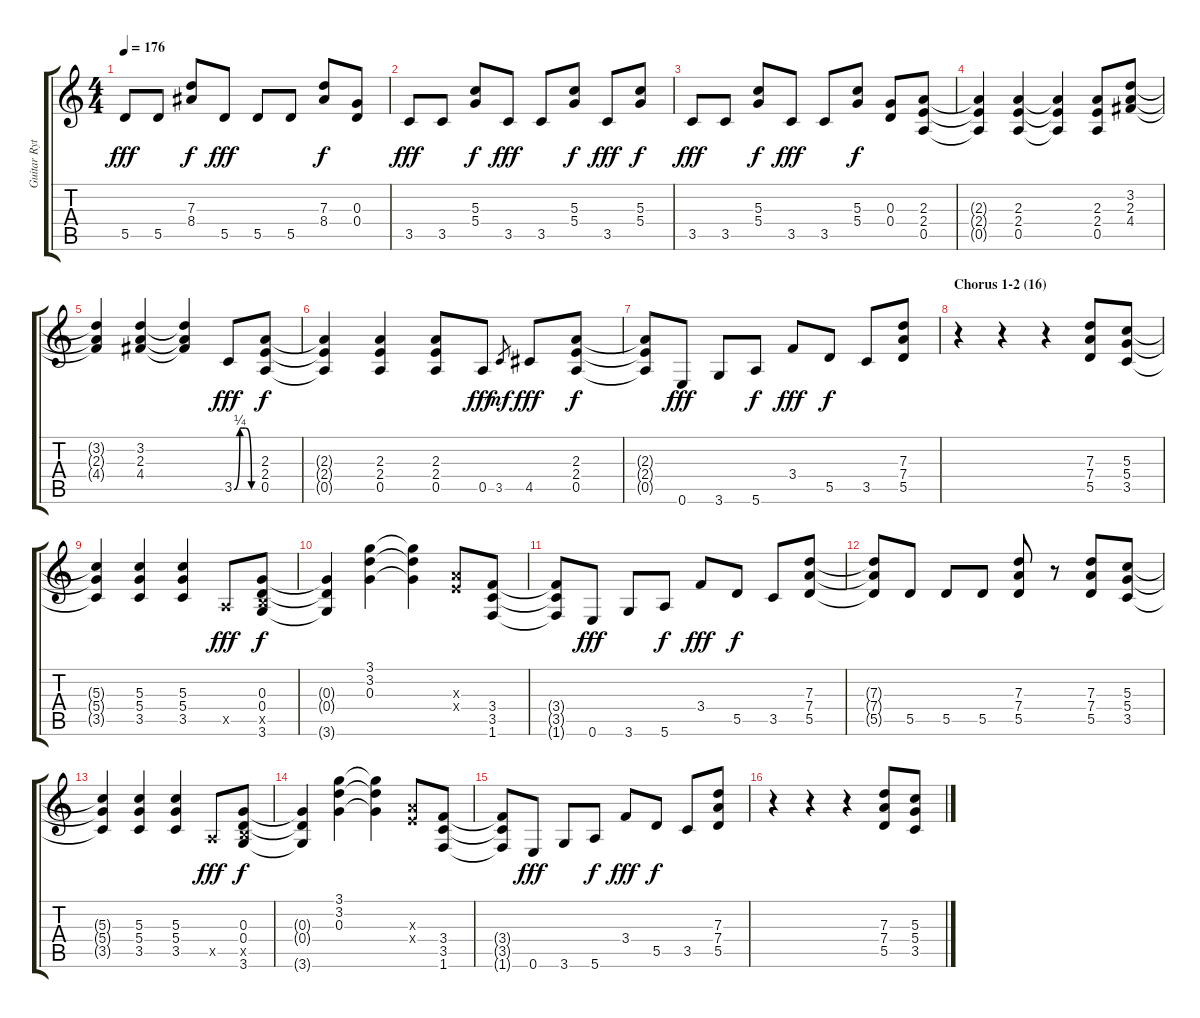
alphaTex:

\track ("Guitar Rythm 2" "Guitar Ryt") {instrument distortionguitar}
\staff {score tabs}
\tuning (E4 B3 G3 D3 A2 E2) {hide}
\ts (4 4)
\tempo 176
\clef g2
\ks c
5.5.8{dy fff} 5.5.8 (7.3 8.4).8{dy f} 5.5.8{dy fff} 5.5.8 5.5.8 (7.3 8.4).8{dy f} (0.3 0.4).8 |
3.5.8{dy fff} 3.5.8 (5.3 5.4).8{dy f} 3.5.8{dy fff} 3.5.8 (5.3 5.4).8{dy f} 3.5.8{dy fff} (5.3 5.4).8{dy f} |
3.5.8{dy fff} 3.5.8 (5.3 5.4).8{dy f} 3.5.8{dy fff} 3.5.8 (5.3 5.4).8{dy f} (0.3 0.4).8 (2.3 2.4 0.5).8 |
(2.3{t} 2.4{t} 0.5{t}).4 (2.3 2.4 0.5).4 (2.3{t} 2.4{t} 0.5{t}).4 (2.3 2.4 0.5).8 (3.2 2.3 4.4).8 |
(3.2{t} 2.3{t} 4.4{t}).4 (3.2 2.3 4.4).4 (3.2{t} 2.3{t} 4.4{t}).4 3.5{be (custom 0 0 15 1 30 1 45 0 60 0)}.8{dy fff} (2.3 2.4 0.5).8{dy f} |
(2.3{t} 2.4{t} 0.5{t}).4 (2.3 2.4 0.5).4 (2.3 2.4 0.5).8 0.5.8{dy fff} 3.5.8{gr dy mf} 4.5.8{dy fff} (2.3 2.4 0.5).8{dy f} |
(2.3{t} 2.4{t} 0.5{t}).8 0.6.8{dy fff} 3.6.8 5.6.8{dy f} 3.4.8{dy fff} 5.5.8{dy f} 3.5.8 (7.3 7.4 5.5).8 |
\section ("" "Chorus 1-2 (16)")
r.4 r.4 r.4 (7.3 7.4 5.5).8 (5.3 5.4 3.5).8 |
(5.3{t} 5.4{t} 3.5{t}).4 (5.3 5.4 3.5).4 (5.3 5.4 3.5).4 0.5{x}.8{dy fff} (0.3 0.4 2.5{x} 3.6).8{dy f} |
(0.3{t} 0.4{t} 3.6{t}).4 (3.1 3.2 0.3).4 (3.1{t} 3.2{t} 0.3{t}).4 (2.3{x} 2.4{x}).8 (3.4 3.5 1.6).8 |
(3.4{t} 3.5{t} 1.6{t}).8 0.6.8{dy fff} 3.6.8 5.6.8{dy f} 3.4.8{dy fff} 5.5.8{dy f} 3.5.8 (7.3 7.4 5.5).8 |
(7.3{t} 7.4{t} 5.5{t}).8 5.5.8 5.5.8 5.5.8 (7.3 7.4 5.5).8 r.8 (7.3 7.4 5.5).8 (5.3 5.4 3.5).8 |
(5.3{t} 5.4{t} 3.5{t}).4 (5.3 5.4 3.5).4 (5.3 5.4 3.5).4 0.5{x}.8{dy fff} (0.3 0.4 2.5{x} 3.6).8{dy f} |
(0.3{t} 0.4{t} 3.6{t}).4 (3.1 3.2 0.3).4 (3.1{t} 3.2{t} 0.3{t}).4 (2.3{x} 2.4{x}).8 (3.4 3.5 1.6).8 |
(3.4{t} 3.5{t} 1.6{t}).8 0.6.8{dy fff} 3.6.8 5.6.8{dy f} 3.4.8{dy fff} 5.5.8{dy f} 3.5.8 (7.3 7.4 5.5).8 |
r.4 r.4 r.4 (7.3 7.4 5.5).8 (5.3 5.4 3.5).8
